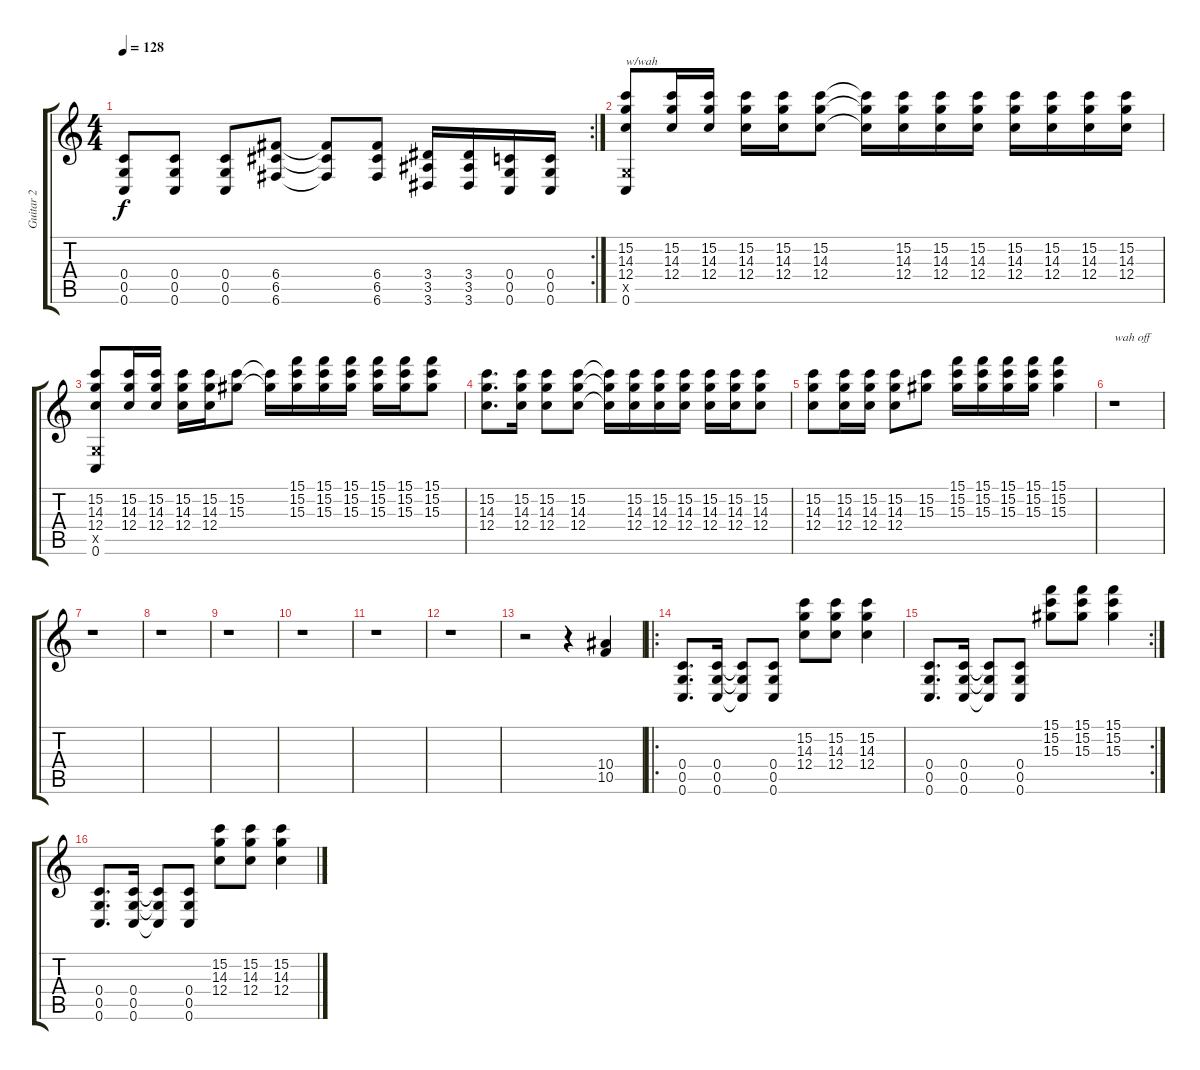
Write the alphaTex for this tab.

\track ("Guitar 2" "Guitar 2") {instrument distortionguitar}
\staff {score tabs}
\tuning (D4 A3 F3 C3 G2 C2) {hide}
\rc 2
\ts (4 4)
\tempo 128
\clef g2
\ks c
(0.4 0.5 0.6).8{dy f} (0.4 0.5 0.6).8 (0.4 0.5 0.6).8 (6.4 6.5 6.6).8 (6.4{t} 6.5{t} 6.6{t}).8 (6.4 6.5 6.6).8 (3.4 3.5 3.6).16 (3.4 3.5 3.6).16 (0.4 0.5 0.6).16 (0.4 0.5 0.6).16 |
(15.2 14.3 12.4 0.5{x} 0.6).8{txt "w/wah"} (15.2 14.3 12.4).16 (15.2 14.3 12.4).16 (15.2 14.3 12.4).16 (15.2 14.3 12.4).16 (15.2 14.3 12.4).8 (15.2{t} 14.3{t} 12.4{t}).16 (15.2 14.3 12.4).16 (15.2 14.3 12.4).16 (15.2 14.3 12.4).16 (15.2 14.3 12.4).16 (15.2 14.3 12.4).16 (15.2 14.3 12.4).16 (15.2 14.3 12.4).16 |
(15.2 14.3 12.4 0.5{x} 0.6).8 (15.2 14.3 12.4).16 (15.2 14.3 12.4).16 (15.2 14.3 12.4).16 (15.2 14.3 12.4).16 (15.2 15.3).8 (15.2{t} 15.3{t}).16 (15.1 15.2 15.3).16 (15.1 15.2 15.3).16 (15.1 15.2 15.3).16 (15.1 15.2 15.3).16 (15.1 15.2 15.3).16 (15.1 15.2 15.3).8 |
(15.2 14.3 12.4).8{d} (15.2 14.3 12.4).16 (15.2 14.3 12.4).8 (15.2 14.3 12.4).8 (15.2{t} 14.3{t} 12.4{t}).16 (15.2 14.3 12.4).16 (15.2 14.3 12.4).16 (15.2 14.3 12.4).16 (15.2 14.3 12.4).16 (15.2 14.3 12.4).16 (15.2 14.3 12.4).8 |
(15.2 14.3 12.4).8 (15.2 14.3 12.4).16 (15.2 14.3 12.4).16 (15.2 14.3 12.4).8 (15.2 15.3).8 (15.1 15.2 15.3).16 (15.1 15.2 15.3).16 (15.1 15.2 15.3).16 (15.1 15.2 15.3).16 (15.1 15.2 15.3).4 |
r.1{txt "wah off"} |
r.1 |
r.1 |
r.1 |
r.1 |
r.1 |
r.1 |
r.2 r.4 (10.4 10.5).4 |
\ro
(0.4 0.5 0.6).8{d} (0.4 0.5 0.6).16 (0.4{t} 0.5{t} 0.6{t}).8 (0.4 0.5 0.6).8 (15.2 14.3 12.4).8 (15.2 14.3 12.4).8 (15.2 14.3 12.4).4 |
\rc 2
(0.4 0.5 0.6).8{d} (0.4 0.5 0.6).16 (0.4{t} 0.5{t} 0.6{t}).8 (0.4 0.5 0.6).8 (15.1 15.2 15.3).8 (15.1 15.2 15.3).8 (15.1 15.2 15.3).4 |
(0.4 0.5 0.6).8{d} (0.4 0.5 0.6).16 (0.4{t} 0.5{t} 0.6{t}).8 (0.4 0.5 0.6).8 (15.2 14.3 12.4).8 (15.2 14.3 12.4).8 (15.2 14.3 12.4).4
